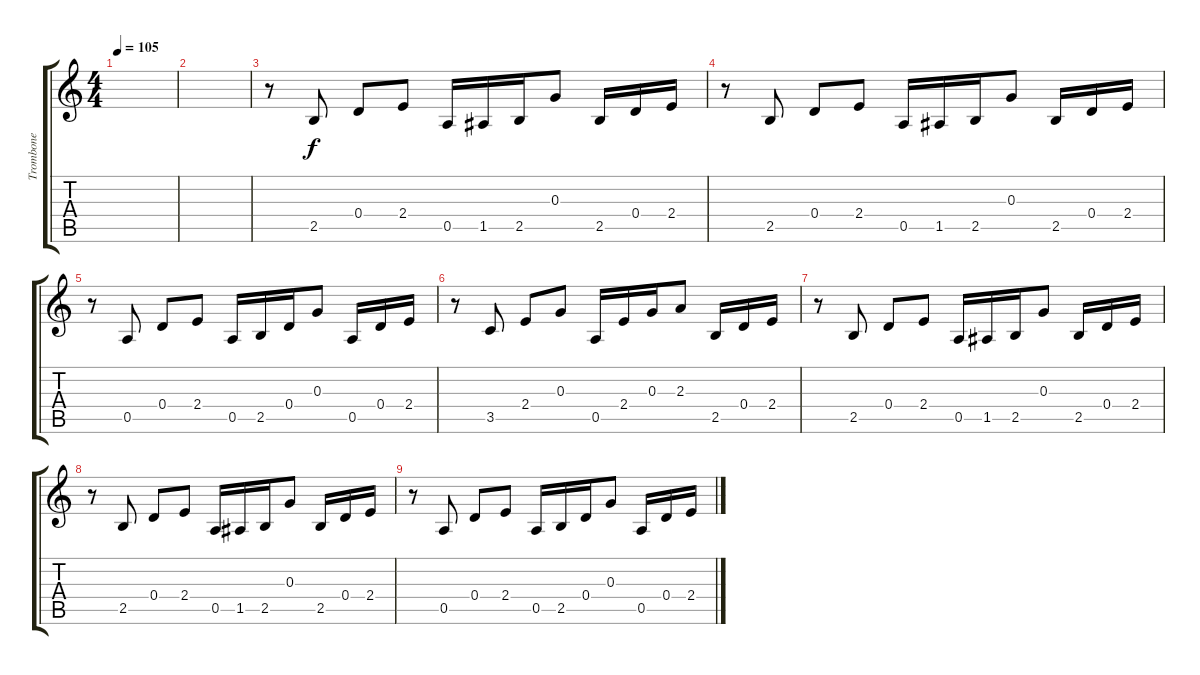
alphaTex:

\track ("Trombone" "Trombone") {instrument distortionguitar}
\staff {score tabs}
\tuning (E4 B3 G3 D3 A2 E2) {hide}
\ts (4 4)
\tempo 105
\clef g2
\ks c
|
|
r.8 2.5.8 0.4.8 2.4.8 0.5.16 1.5.16 2.5.16 0.3.8 2.5.16 0.4.16 2.4.16 |
r.8 2.5.8 0.4.8 2.4.8 0.5.16 1.5.16 2.5.16 0.3.8 2.5.16 0.4.16 2.4.16 |
r.8 0.5.8 0.4.8 2.4.8 0.5.16 2.5.16 0.4.16 0.3.8 0.5.16 0.4.16 2.4.16 |
r.8 3.5.8 2.4.8 0.3.8 0.5.16 2.4.16 0.3.16 2.3.8 2.5.16 0.4.16 2.4.16 |
r.8 2.5.8 0.4.8 2.4.8 0.5.16 1.5.16 2.5.16 0.3.8 2.5.16 0.4.16 2.4.16 |
r.8 2.5.8 0.4.8 2.4.8 0.5.16 1.5.16 2.5.16 0.3.8 2.5.16 0.4.16 2.4.16 |
r.8 0.5.8 0.4.8 2.4.8 0.5.16 2.5.16 0.4.16 0.3.8 0.5.16 0.4.16 2.4.16
